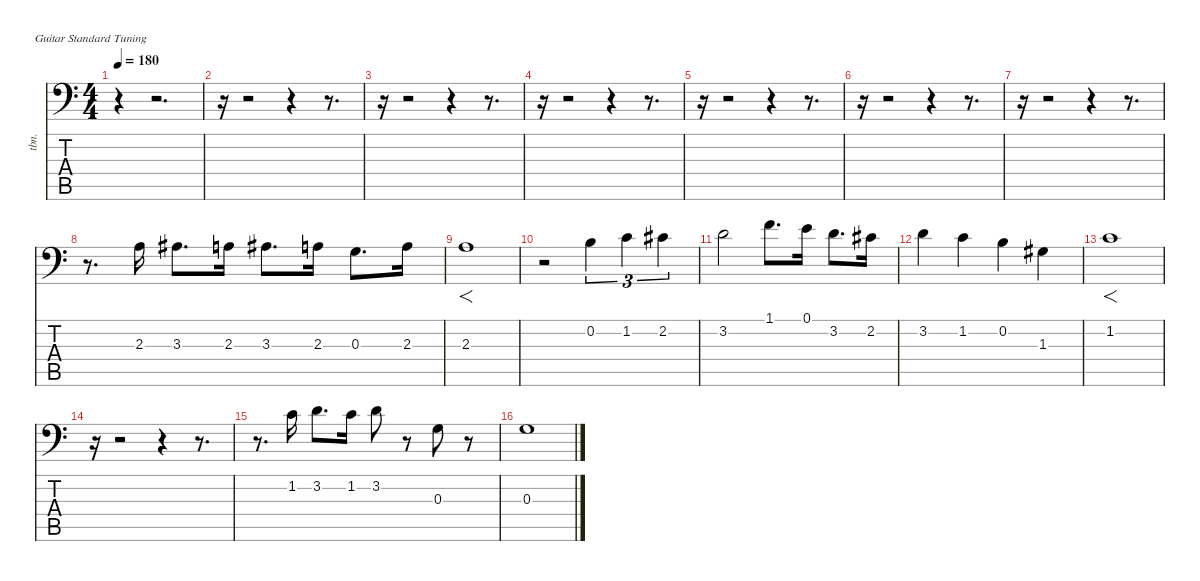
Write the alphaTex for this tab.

\defaultSystemsLayout 4
\hideDynamics
\bracketExtendMode nobrackets
\otherSystemsTrackNameOrientation horizontal
\track ("Trombón" "tbn.") {instrument trombone}
\staff {score tabs}
\tuning (E4 B3 G3 D3 A2 E2)
\ts (4 4)
\tempo 180
\clef f4
\ks c
r.4{dy f} r.2{d} |
r.16 r.2 r.4 r.8{d} |
r.16 r.2 r.4 r.8{d} |
r.16 r.2 r.4 r.8{d} |
r.16 r.2 r.4 r.8{d} |
r.16 r.2 r.4 r.8{d} |
r.16 r.2 r.4 r.8{d} |
r.8{d} 2.3.16 3.3{acc #}.8{d} 2.3.16 3.3{acc #}.8{d} 2.3.16 0.3.8{d} 2.3.16 |
2.3.1{f} |
r.2 0.2.4{tu (3 2)} 1.2.4{tu (3 2)} 2.2{acc #}.4{tu (3 2)} |
3.2.2 1.1.8{d} 0.1.16 3.2.8{d} 2.2{acc #}.16 |
3.2.4 1.2.4 0.2.4 1.3{acc #}.4 |
1.2.1{f} |
r.16 r.2 r.4 r.8{d} |
r.8{d} 1.2.16{dy mf} 3.2.8{d} 1.2.16 3.2.8 r.8 0.3.8 r.8 |
0.3.1
